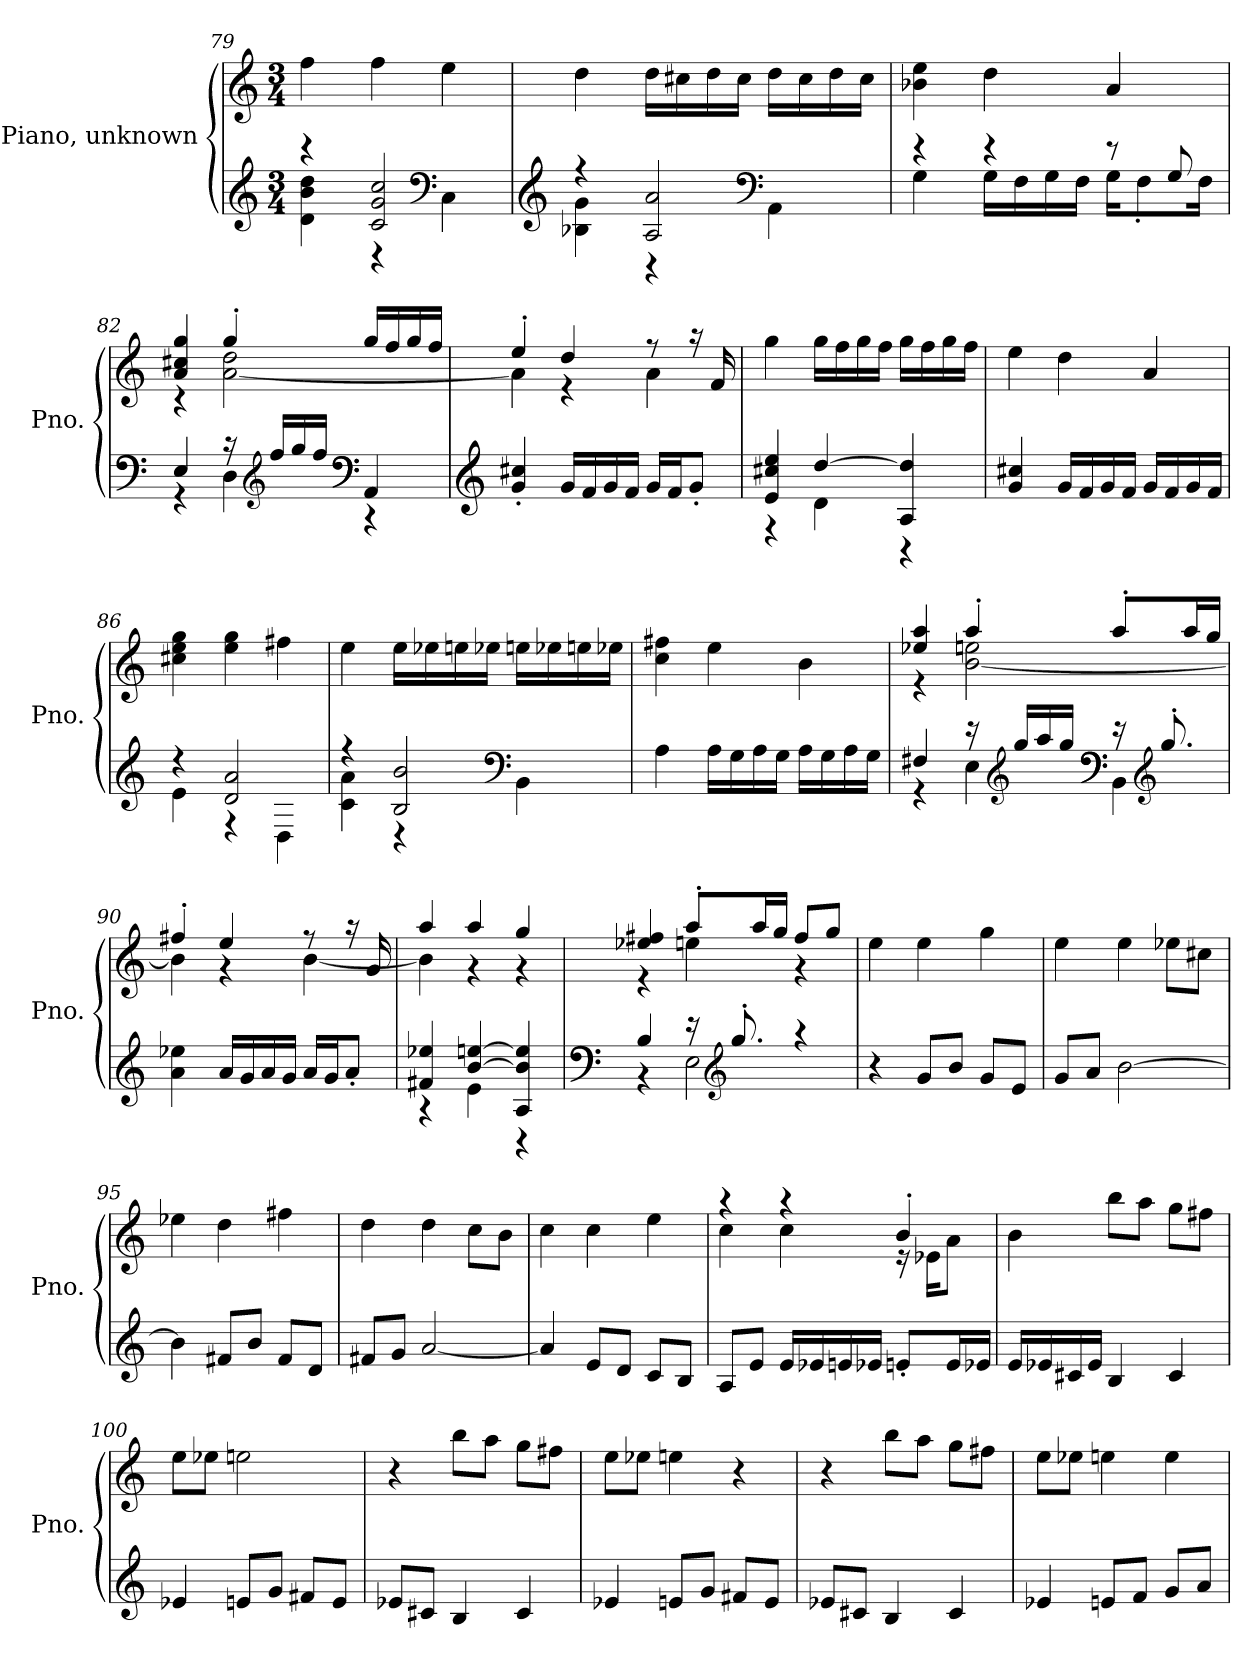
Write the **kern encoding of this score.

**kern	**kern
*part1	*part1
*staff2	*staff1
*I"Piano, unknown	*
*I'Pno.	*
*clefG2	*clefG2
*k[]	*k[]
*M3/4	*M3/4
=79	=79
*^	*
4r	4d\ 4b\ 4dd\	4ff\
2c/ 2g/ 2cc/	4r	4ff\
*clefF4	*	*
.	4C\	4ee\
!!LO:LB:g=z
=80	=80	=80
*clefG2	*	*
4r	4B-X\ 4g\	4dd\
2A/ 2a/	4r	16dd\LL
.	.	16cc#X\
.	.	16dd\
.	.	16cc#\JJ
*clefF4	*	*
.	4AA\	16dd\LL
.	.	16cc#\
.	.	16dd\
.	.	16cc#\JJ
=81	=81	=81
4r	4G\	4b-X\ 4ee\
4r	16G\LL	4dd\
.	16F\	.
.	16G\	.
.	16F\JJ	.
8r	16G\KL	4a/
.	8F'\	.
8G/	.	.
.	16F\Jk	.
=82	=82	=82
*	*	*^
4E/	4r	4a/ 4cc#X/ 4gg/	4r
16r	4D\	4gg'/	[2a\ 2dd\
*clefG2	*	*	*
16ff/LL	.	.	.
16gg/	.	.	.
16ff/JJ	.	.	.
*clefF4	*	*	*
4AA/	4r	16gg/LL	.
.	.	16ff/	.
.	.	16gg/	.
.	.	16ff/JJ	.
*v	*v	*	*
!!LO:LB:g=z	!!
=83	=83	=83
*clefG2	*	*
4g/' 4cc#X/'	4ee'/	4a\]
16g/LL	4dd/	4r
16f/	.	.
16g/	.	.
16f/JJ	.	.
16g/LL	8r	4a\
16f/J	.	.
8g'/J	16r	.
.	16f/	.
*	*v	*v
=84	=84
*^	*
4e/ 4cc#X/ 4ee/	4r	4gg\
[4dd/	4d\	16gg\LL
.	.	16ff\
.	.	16gg\
.	.	16ff\JJ
4A/ 4dd/]	4r	16gg\LL
.	.	16ff\
.	.	16gg\
.	.	16ff\JJ
*v	*v	*
=85	=85
4g/ 4cc#X/	4ee\
16g/LL	4dd\
16f/	.
16g/	.
16f/JJ	.
16g/LL	4a/
16f/	.
16g/	.
16f/JJ	.
=86	=86
*^	*
4r	4e\	4cc#X\ 4ee\ 4gg\
2d/ 2a/	4r	4ee\ 4gg\
.	4D\	4ff#X\
!!LO:LB:g=z
=87	=87	=87
4r	4c\ 4a\	4ee\
2B/ 2b/	4r	16ee\LL
.	.	16ee-X\
.	.	16een\
.	.	16ee-X\JJ
*clefF4	*	*
.	4BB\	16een\LL
.	.	16ee-X\
.	.	16een\
.	.	16ee-X\JJ
*v	*v	*
=88	=88
4A\	4cc\ 4ff#X\
16A\LL	4ee\
16G\	.
16A\	.
16G\JJ	.
16A\LL	4b\
16G\	.
16A\	.
16G\JJ	.
=89	=89
*^	*^
4F#X/	4r	4ee-X/ 4aa/	4r
16r	4E\	4aa'/	[2b\ 2een\
*clefG2	*	*	*
16gg/LL	.	.	.
16aa/	.	.	.
16gg/JJ	.	.	.
*clefF4	*	*	*
16r	4BB\	8aa'/L	.
*clefG2	*	*	*
8.gg'/	.	.	.
.	.	16aa/L	.
.	.	16gg/JJ	.
*v	*v	*	*
!!LO:LB:g=z	!!
=90	=90	=90
4a\ 4ee-X\	4ff#X'/	4b\]
16a/LL	4ee/	4r
16g/	.	.
16a/	.	.
16g/JJ	.	.
16a/LL	8r	[4b\
16g/J	.	.
8a'/J	16r	.
.	16g/	.
=91	=91	=91
*^	*	*
4f#X/ 4ee-X/	4r	4aa/	4b\]
[4b/ [4een/	4e\	4aa/	4r
4A/ 4b/] 4ee/]	4r	4gg/	4r
=92	=92	=92	=92
*clefF4	*	*	*
4B/	4r	4ee-X/ 4ff#X/	4r
16r	2E\	8aa'/L	4een\
*clefG2	*	*	*
8.gg'/	.	.	.
.	.	16aa/L	.
.	.	16gg/JJ	.
4r	.	8ff#/L	4r
.	.	8gg/J	.
*v	*v	*	*
*	*v	*v
=93	=93
4r	4ee\
8g/L	4ee\
8b/J	.
8g/L	4gg\
8e/J	.
=94	=94
8g/L	4ee\
8a/J	.
[2b\	4ee\
.	8ee-X\L
.	8cc#X\J
!!LO:PB:g=z
=95	=95
4b\]	4ee-X\
8f#X/L	4dd\
8b/J	.
8f#/L	4ff#X\
8d/J	.
=96	=96
8f#X/L	4dd\
8g/J	.
[2a/	4dd\
.	8cc\L
.	8b\J
=97	=97
4a/]	4cc\
8e/L	4cc\
8d/J	.
8c/L	4ee\
8B/J	.
=98	=98
*	*^
8A/L	4r	4cc\
8e/J	.	.
16e/LL	4r	4cc\
16e-X/	.	.
16en/	.	.
16e-X/JJ	.	.
8en'/L	4b'/	16r
.	.	16e-X\KL
16e/L	.	8a\J
16e-X/JJ	.	.
*	*v	*v
=99	=99
16e/LL	4b\
16e-X/	.
16c#X/	.
16e-/JJ	.
4B/	8bb\L
.	8aa\J
4c#/	8gg\L
.	8ff#X\J
!!LO:LB:g=z
=100	=100
4e-X/	8ee\L
.	8ee-X\J
8en/L	2een\
8g/J	.
8f#X/L	.
8e/J	.
=101	=101
8e-X/L	4r
8c#X/J	.
4B/	8bb\L
.	8aa\J
4c#/	8gg\L
.	8ff#X\J
=102	=102
4e-X/	8ee\L
.	8ee-X\J
8en/L	4een\
8g/J	.
8f#X/L	4r
8e/J	.
=103	=103
8e-X/L	4r
8c#X/J	.
4B/	8bb\L
.	8aa\J
4c#/	8gg\L
.	8ff#X\J
=104	=104
4e-X/	8ee\L
.	8ee-X\J
8en/L	4een\
8f/J	.
8g/L	4ee\
8a/J	.
=	=
*-	*-
